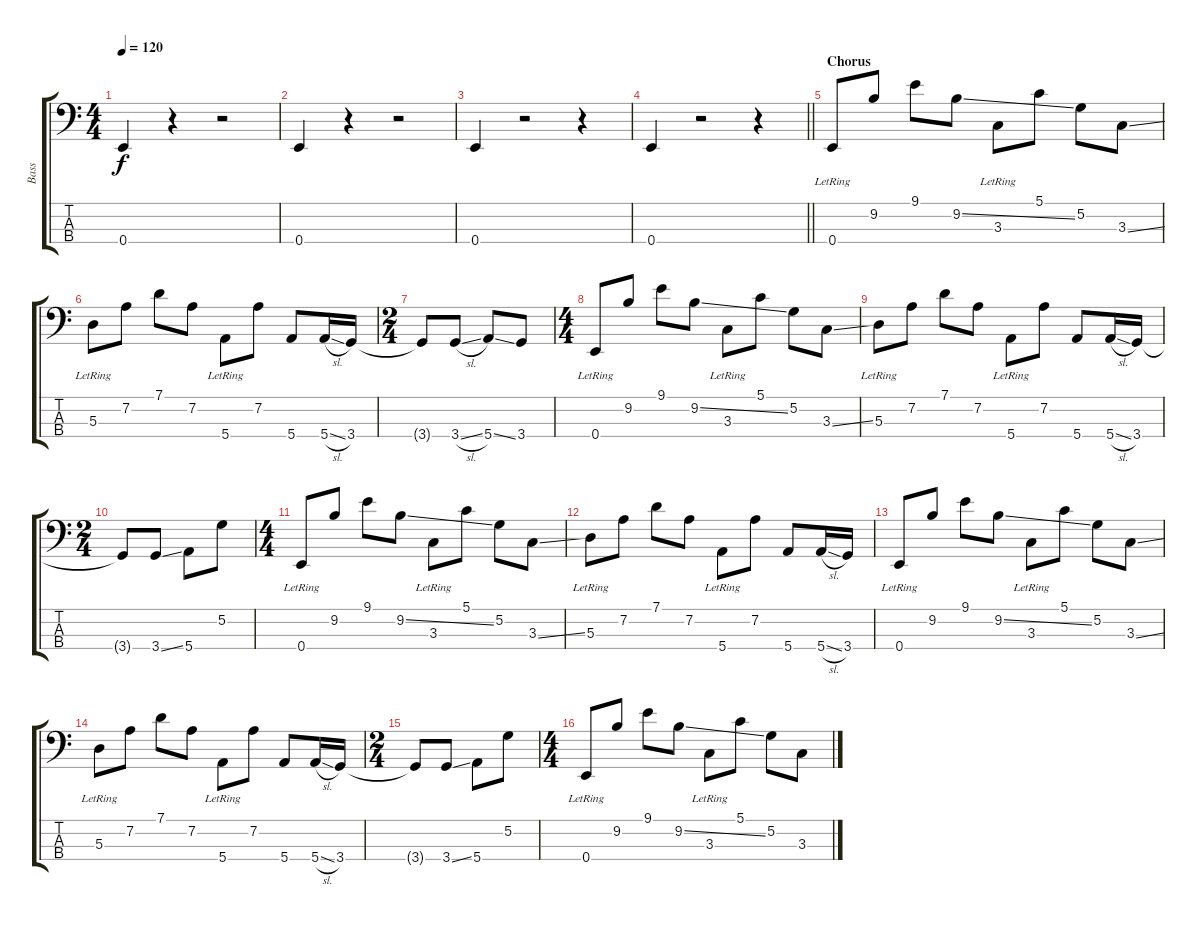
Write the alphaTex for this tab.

\track ("Bass" "Bass") {instrument electricbassfinger}
\staff {score tabs}
\tuning (G2 D2 A1 E1) {hide}
\ts (4 4)
\tempo 120
\clef f4
\ks c
0.4.4{dy f} r.4 r.2 |
0.4.4 r.4 r.2 |
0.4.4 r.2 r.4 |
\barLineRight lightlight
0.4.4 r.2 r.4 |
\section ("" "Chorus")
0.4{lr}.8 9.2.8 9.1.8 9.2{ss}.8 3.3{lr}.8 5.1.8 5.2.8 3.3{ss}.8 |
5.3{lr}.8 7.2.8 7.1.8 7.2.8 5.4{lr}.8 7.2.8 5.4.8 5.4{sl}.16 3.4.16 |
\ts (2 4)
3.4{t}.8 3.4{sl}.8 5.4{ss}.8 3.4.8 |
\ts (4 4)
0.4{lr}.8 9.2.8 9.1.8 9.2{ss}.8 3.3{lr}.8 5.1.8 5.2.8 3.3{ss}.8 |
5.3{lr}.8 7.2.8 7.1.8 7.2.8 5.4{lr}.8 7.2.8 5.4.8 5.4{sl}.16 3.4.16 |
\ts (2 4)
3.4{t}.8 3.4{ss}.8 5.4.8 5.2.8 |
\ts (4 4)
0.4{lr}.8 9.2.8 9.1.8 9.2{ss}.8 3.3{lr}.8 5.1.8 5.2.8 3.3{ss}.8 |
5.3{lr}.8 7.2.8 7.1.8 7.2.8 5.4{lr}.8 7.2.8 5.4.8 5.4{sl}.16 3.4.16 |
0.4{lr}.8 9.2.8 9.1.8 9.2{ss}.8 3.3{lr}.8 5.1.8 5.2.8 3.3{ss}.8 |
5.3{lr}.8 7.2.8 7.1.8 7.2.8 5.4{lr}.8 7.2.8 5.4.8 5.4{sl}.16 3.4.16 |
\ts (2 4)
3.4{t}.8 3.4{ss}.8 5.4.8 5.2.8 |
\ts (4 4)
0.4{lr}.8 9.2.8 9.1.8 9.2{ss}.8 3.3{lr}.8 5.1.8 5.2.8 3.3{ss}.8
